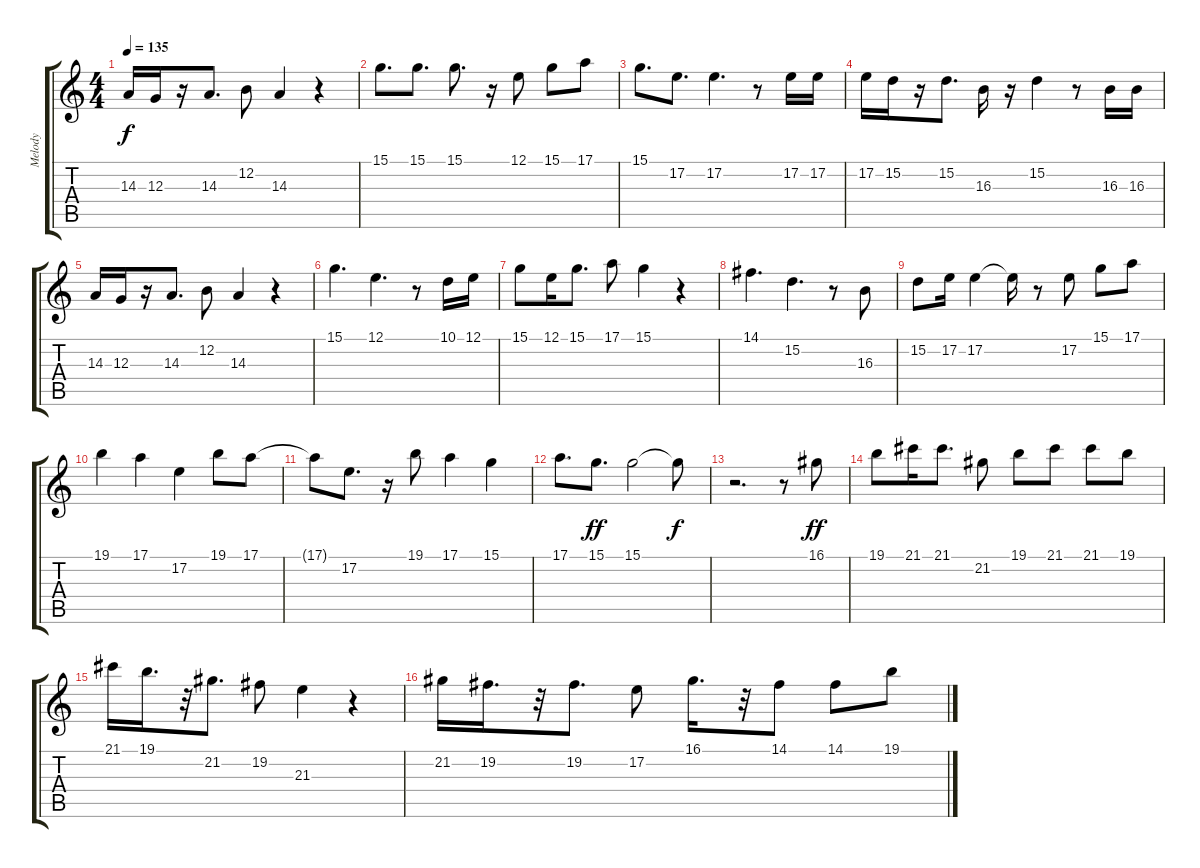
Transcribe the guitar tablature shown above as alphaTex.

\track ("Melody                              " "Melody    ") {instrument vibraphone}
\staff {score tabs}
\tuning (E4 B3 G3 D3 A2 E2) {hide}
\ts (4 4)
\tempo 135
\clef g2
\ks c
14.3.16{dy f} 12.3.16 r.16 14.3.8{d} 12.2.8 14.3.4 r.4 |
15.1.8{d} 15.1.8{d} 15.1.8{d} r.16 12.1.8 15.1.8 17.1.8 |
15.1.8{d} 17.2.8{d} 17.2.4{d} r.8 17.2.16 17.2.16 |
17.2.16 15.2.16 r.16 15.2.8{d} 16.3.16 r.16 15.2.4 r.8 16.3.16 16.3.16 |
14.3.16 12.3.16 r.16 14.3.8{d} 12.2.8 14.3.4 r.4 |
15.1.4{d} 12.1.4{d} r.8 10.1.16 12.1.16 |
15.1.8 12.1.16 15.1.8{d} 17.1.8 15.1.4 r.4 |
14.1.4{d} 15.2.4{d} r.8 16.3.8 |
15.2.8 17.2.16 17.2.4 17.2{t}.16 r.8 17.2.8 15.1.8 17.1.8 |
19.1.4 17.1.4 17.2.4 19.1.8 17.1.8 |
17.1{t}.8 17.2.8{d} r.16 19.1.8 17.1.4 15.1.4 |
17.1.8{d} 15.1.8{d dy ff} 15.1.2 15.1{t}.8{dy f} |
r.2{d} r.8 16.1.8{dy ff} |
19.1.8 21.1.16 21.1.8{d} 21.2.8 19.1.8 21.1.8 21.1.8 19.1.8 |
21.1.16 19.1.16{d} r.32 21.2.8{d} 19.2.8 21.3.4 r.4 |
21.2.16 19.2.16{d} r.32 19.2.8{d} 17.2.8 16.1.16{d} r.32 14.1.8 14.1.8 19.1.8
